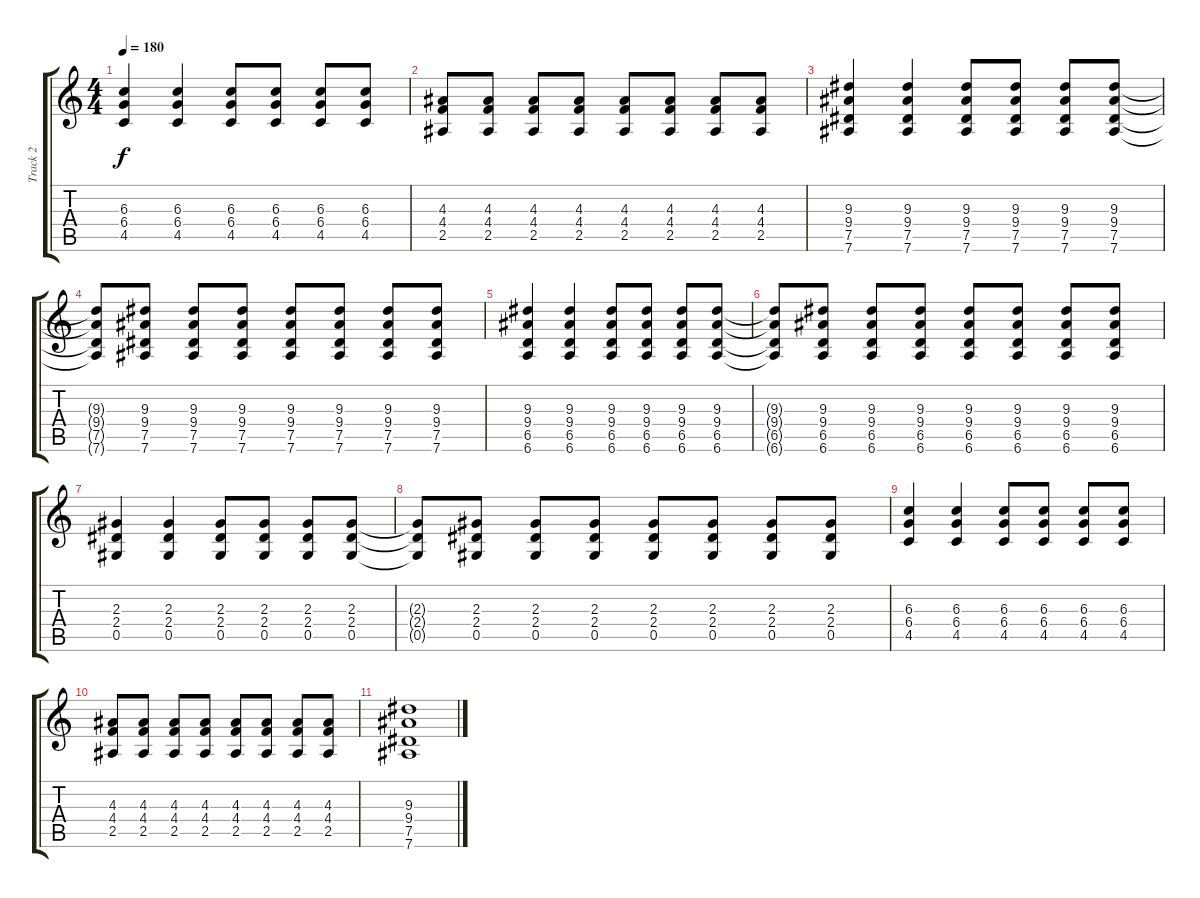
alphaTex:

\track ("Track 2" "Track 2") {instrument distortionguitar}
\staff {score tabs}
\tuning (Eb4 Bb3 Gb3 Db3 Ab2 Eb2) {hide}
\ts (4 4)
\tempo 180
\clef g2
\ks c
(6.3 6.4 4.5).4{dy f} (6.3 6.4 4.5).4 (6.3 6.4 4.5).8 (6.3 6.4 4.5).8 (6.3 6.4 4.5).8 (6.3 6.4 4.5).8 |
(4.3 4.4 2.5).8 (4.3 4.4 2.5).8 (4.3 4.4 2.5).8 (4.3 4.4 2.5).8 (4.3 4.4 2.5).8 (4.3 4.4 2.5).8 (4.3 4.4 2.5).8 (4.3 4.4 2.5).8 |
(9.3 9.4 7.5 7.6).4 (9.3 9.4 7.5 7.6).4 (9.3 9.4 7.5 7.6).8 (9.3 9.4 7.5 7.6).8 (9.3 9.4 7.5 7.6).8 (9.3 9.4 7.5 7.6).8 |
(9.3{t} 9.4{t} 7.5{t} 7.6{t}).8 (9.3 9.4 7.5 7.6).8 (9.3 9.4 7.5 7.6).8 (9.3 9.4 7.5 7.6).8 (9.3 9.4 7.5 7.6).8 (9.3 9.4 7.5 7.6).8 (9.3 9.4 7.5 7.6).8 (9.3 9.4 7.5 7.6).8 |
(9.3 9.4 6.5 6.6).4 (9.3 9.4 6.5 6.6).4 (9.3 9.4 6.5 6.6).8 (9.3 9.4 6.5 6.6).8 (9.3 9.4 6.5 6.6).8 (9.3 9.4 6.5 6.6).8 |
(9.3{t} 9.4{t} 6.5{t} 6.6{t}).8 (9.3 9.4 6.5 6.6).8 (9.3 9.4 6.5 6.6).8 (9.3 9.4 6.5 6.6).8 (9.3 9.4 6.5 6.6).8 (9.3 9.4 6.5 6.6).8 (9.3 9.4 6.5 6.6).8 (9.3 9.4 6.5 6.6).8 |
(2.3 2.4 0.5).4 (2.3 2.4 0.5).4 (2.3 2.4 0.5).8 (2.3 2.4 0.5).8 (2.3 2.4 0.5).8 (2.3 2.4 0.5).8 |
(2.3{t} 2.4{t} 0.5{t}).8 (2.3 2.4 0.5).8 (2.3 2.4 0.5).8 (2.3 2.4 0.5).8 (2.3 2.4 0.5).8 (2.3 2.4 0.5).8 (2.3 2.4 0.5).8 (2.3 2.4 0.5).8 |
(6.3 6.4 4.5).4 (6.3 6.4 4.5).4 (6.3 6.4 4.5).8 (6.3 6.4 4.5).8 (6.3 6.4 4.5).8 (6.3 6.4 4.5).8 |
(4.3 4.4 2.5).8 (4.3 4.4 2.5).8 (4.3 4.4 2.5).8 (4.3 4.4 2.5).8 (4.3 4.4 2.5).8 (4.3 4.4 2.5).8 (4.3 4.4 2.5).8 (4.3 4.4 2.5).8 |
(9.3 9.4 7.5 7.6).1
